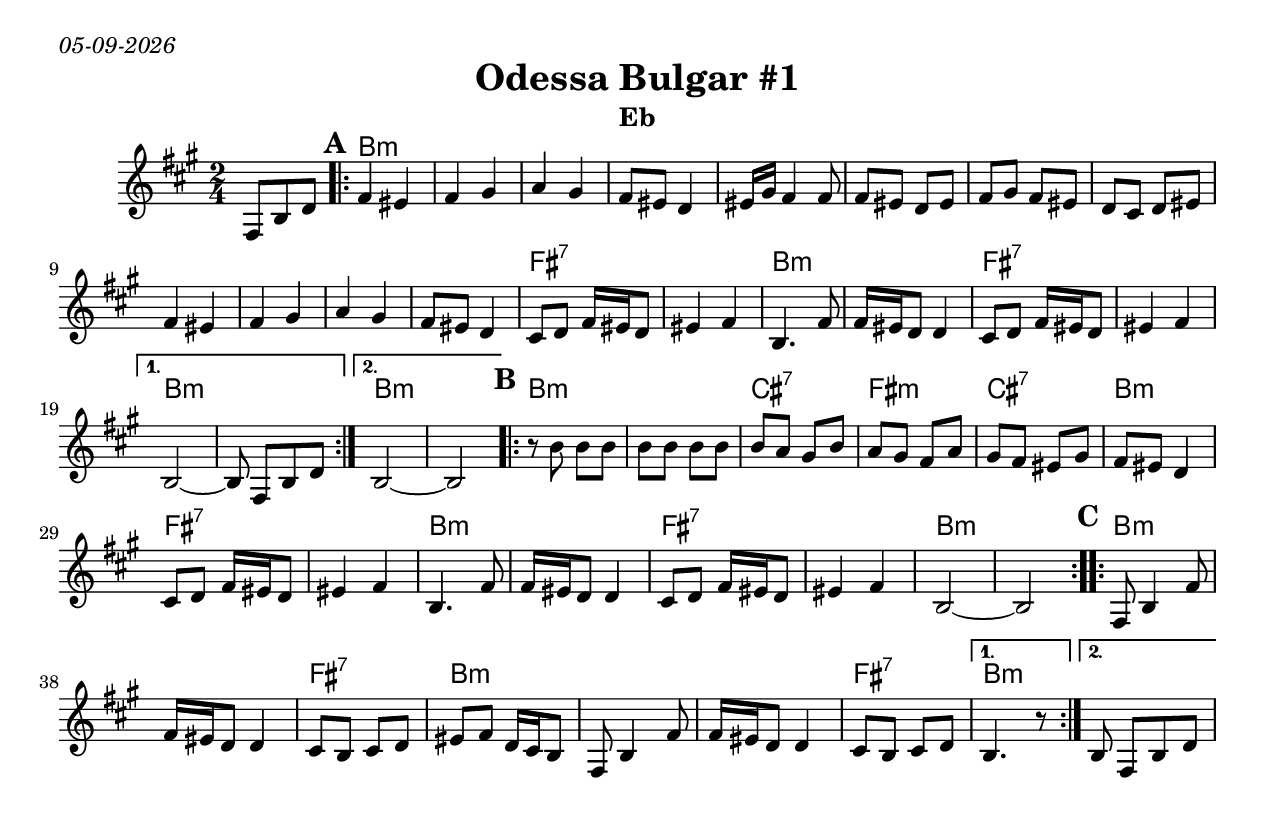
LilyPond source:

\version "2.20.0"
\include "english.ly"
\pointAndClickOff
\paper{
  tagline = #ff
  print-all-headers = ##t
  #(set-paper-size "letter")
}
date = #(strftime "%d-%m-%Y" (localtime (current-time)))

\markup{ \italic{ \date }  }

%\markup{ Got something to say? }

global = {
  \clef treble
  \key c \major
  \time 2/4
  \set Score.markFormatter = #format-mark-box-alphabet
}

%#################################### Melody ########################
%melody =  \transpose c d \relative c {  %transpose for clarinet
melody = \relative c {
  \global
  \partial 8*3 a8 [d f]    %lead in notes

  \repeat volta 2{
   \mark \default
   a4 gs
   a b
   c4 b
   a8 [gs] f4|

   gs16 [b] a4 a8|
   a8 [gs] f [gs]
   a8 b a gs f e f gs
   a4 gs

   a b
   c4 b
   a8 gs f4
   e8 f a16 gs f8
   gs4 a
   d,4. a'8
   a16 gs f8 f4
   e8 f a16 gs f8
   gs4 a
  }
  \alternative {
    {d,2~ d8 a [d f] }
    {d2~d2}
  }

  \repeat volta 2{
   \mark \default
   r8 d' d d
   d8 d d d
   d8 c b d
   c8 b a c
   b8 a gs b
   a8 gs f4e8 f a16 gs f8
  gs4 a
  d,4. a'8
  a16 gs f8 f4
  %gs8 a f16 e d8
  e8 f a16 gs f8
  gs4 a
  d,2~d2
  }

   \repeat volta 2{
     \mark \default
     a8 d4 a'8
     a16 gs f8 f4
     e8 d e f
     gs8 a  f16 e d8

     a8 d4 a'8
     a16 gs f8 f4
     e8 d e f|
  }
  \alternative{
  {d4. r8}
  {d8 a [d f]}
  }

}


%################################# Lyrics #####################
%\addlyrics{ \set stanza = #"1. " }
%################################# Chords #######################
harmonies = \chordmode {
s8*3
d2*12:m
a2*2:7
d2*2:m
a2*2:7
d2*2:m
d2*2:m
%b
d2*2:m
e2:7
a2:m
e2:7
d2:m
a2*2:7
d2*2:m
a2*2:7
d2*2:m
%c
d2*2:m
a2:7
d2*3:m
a2:7
d2:m
}

\score {\transpose c a
  % transpose score below
  %\transpose c d
  <<
    \new ChordNames {
      \set chordChanges = ##f
      \harmonies
    }
    \new Staff   \melody
  >>
  \header{
    title= "Odessa Bulgar #1"
    subtitle=""
    composer= ""
    instrument = "Eb"
    arranger= ""
  }
  
  \layout{indent = 1.0\cm}
}
%{
% more verses:
\markup{}
\markup {
  \font-size #2
  \fill-line {
    \hspace #0.1 % distance from left margin
    \column {
      \line { "1."
	\column {
	  ""
	}
      }
      \hspace #0.2 % vertical distance between verses
      \line { "2."
	\column {
	 ""
	}
      }
    }
    \hspace #0.1  % horiz. distance between columns
    \column {
      \line { "3."
	\column {
	  ""
	}
      }
      \hspace #0.2 % distance between verses
      \line { "4."
	\column {
	 ""
	}
      }
    }
    \hspace #0.1 % distance to right margin
  }
}

%}
